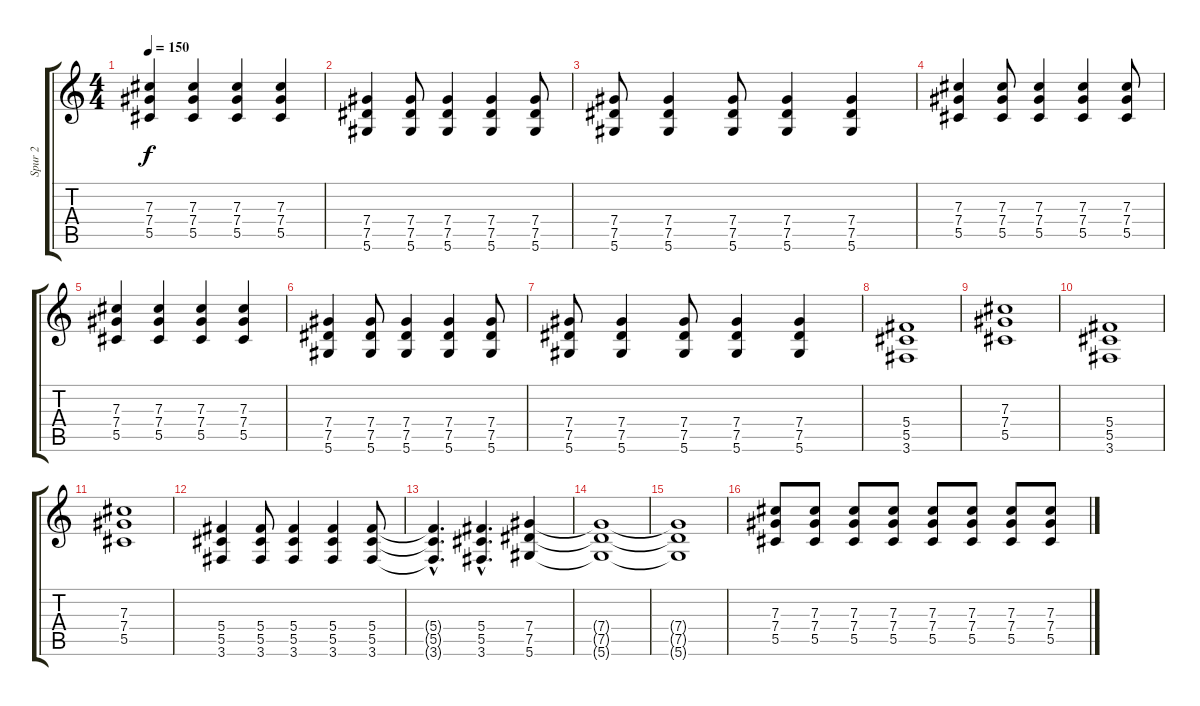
\track ("Spur 2" "Spur 2") {instrument overdrivenguitar}
\staff {score tabs}
\tuning (Eb4 Bb3 Gb3 Db3 Ab2 Eb2) {hide}
\ts (4 4)
\tempo 150
\clef g2
\ks c
(7.3 7.4 5.5).4{dy f} (7.3 7.4 5.5).4 (7.3 7.4 5.5).4 (7.3 7.4 5.5).4 |
(7.4 7.5 5.6).4 (7.4 7.5 5.6).8 (7.4 7.5 5.6).4 (7.4 7.5 5.6).4 (7.4 7.5 5.6).8 |
(7.4 7.5 5.6).8 (7.4 7.5 5.6).4 (7.4 7.5 5.6).8 (7.4 7.5 5.6).4 (7.4 7.5 5.6).4 |
(7.3 7.4 5.5).4 (7.3 7.4 5.5).8 (7.3 7.4 5.5).4 (7.3 7.4 5.5).4 (7.3 7.4 5.5).8 |
(7.3 7.4 5.5).4 (7.3 7.4 5.5).4 (7.3 7.4 5.5).4 (7.3 7.4 5.5).4 |
(7.4 7.5 5.6).4 (7.4 7.5 5.6).8 (7.4 7.5 5.6).4 (7.4 7.5 5.6).4 (7.4 7.5 5.6).8 |
(7.4 7.5 5.6).8 (7.4 7.5 5.6).4 (7.4 7.5 5.6).8 (7.4 7.5 5.6).4 (7.4 7.5 5.6).4 |
(5.4 5.5 3.6).1 |
(7.3 7.4 5.5).1 |
(5.4 5.5 3.6).1 |
(7.3 7.4 5.5).1 |
(5.4 5.5 3.6).4 (5.4 5.5 3.6).8 (5.4 5.5 3.6).4 (5.4 5.5 3.6).4 (5.4 5.5 3.6).8 |
(5.4{hac t} 5.5{hac t} 3.6{hac t}).4{d} (5.4{hac} 5.5{hac} 3.6{hac}).4{d} (7.4 7.5 5.6).4 |
(7.4{t} 7.5{t} 5.6{t}).1 |
(7.4{t} 7.5{t} 5.6{t}).1 |
(7.3 7.4 5.5).8 (7.3 7.4 5.5).8 (7.3 7.4 5.5).8 (7.3 7.4 5.5).8 (7.3 7.4 5.5).8 (7.3 7.4 5.5).8 (7.3 7.4 5.5).8 (7.3 7.4 5.5).8
